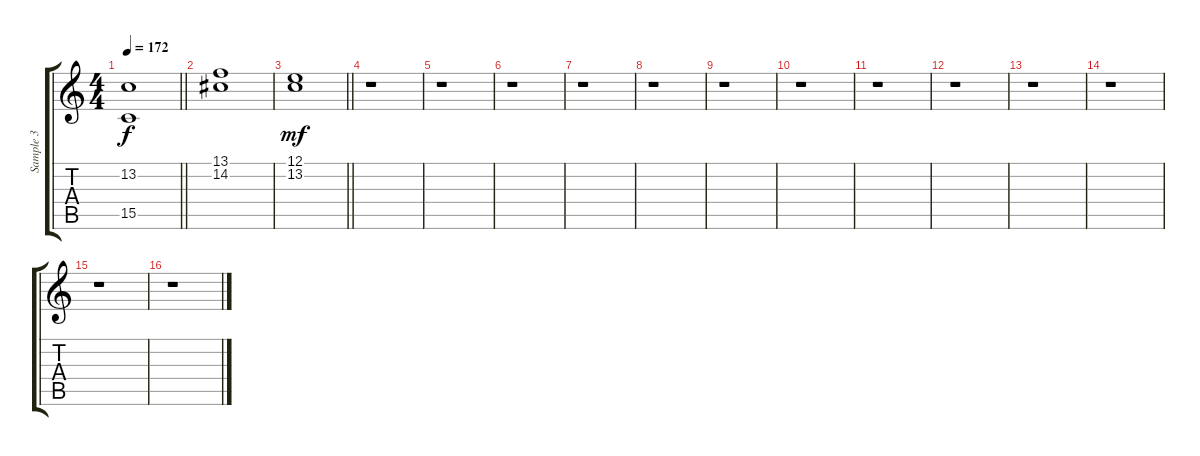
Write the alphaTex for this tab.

\track ("Sample 3" "Sample 3") {instrument lead2sawtooth}
\staff {score tabs}
\tuning (E4 B3 G3 D3 A2 E2) {hide}
\ts (4 4)
\tempo 172
\clef g2
\barLineRight lightlight
\ks c
(13.2{t} 15.5{t}).1{dy f} |
(13.1 14.2).1 |
\barLineRight lightlight
(12.1 13.2).1{dy mf} |
\section ("" " ")
r.1{volume 13} |
r.1 |
r.1 |
r.1 |
r.1 |
r.1 |
r.1 |
r.1 |
r.1 |
r.1 |
r.1 |
r.1 |
r.1
